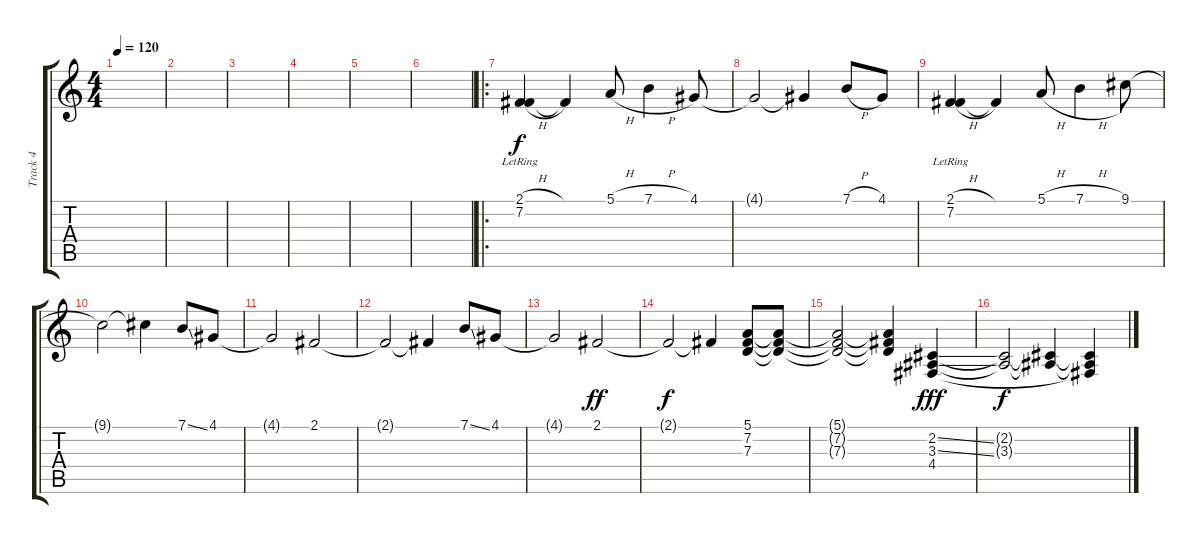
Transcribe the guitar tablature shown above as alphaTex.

\track ("Track 4" "Track 4") {instrument fx8scifi}
\staff {score tabs}
\tuning (E4 B3 G3 D3 A2 E2) {hide}
\ts (4 4)
\tempo 120
\clef g2
\ks c
|
|
|
|
|
|
\ro
(2.1{h} 7.2{lr}).4 2.1{t}.4 5.1{h}.8 7.1{h}.4 4.1.8 |
4.1{t}.2 4.1{t}.4 7.1{h}.8 4.1.8 |
(2.1{h} 7.2{lr}).4 2.1{t}.4 5.1{h}.8 7.1{h}.4 9.1.8 |
9.1{t}.2 9.1{t}.4 7.1{ss}.8 4.1.8 |
4.1{t}.2 2.1.2 |
2.1{t}.2 2.1{t}.4 7.1{ss}.8 4.1.8 |
4.1{t}.2 2.1.2{dy ff} |
2.1{t}.2{dy f} 2.1{t}.4 (5.1 7.2 7.3).8 (5.1{t} 7.2{t} 7.3{t}).8 |
(5.1{t} 7.2{t} 7.3{t}).2 (5.1{t} 7.2{t} 7.3{t}).4 (2.2{ss} 3.3{ss} 4.4).4{dy fff} |
(2.2{t} 3.3{t}).2{dy f} (2.2{t} 3.3{t}).4 (2.2{t} 3.3{t} 4.4{t}).4
